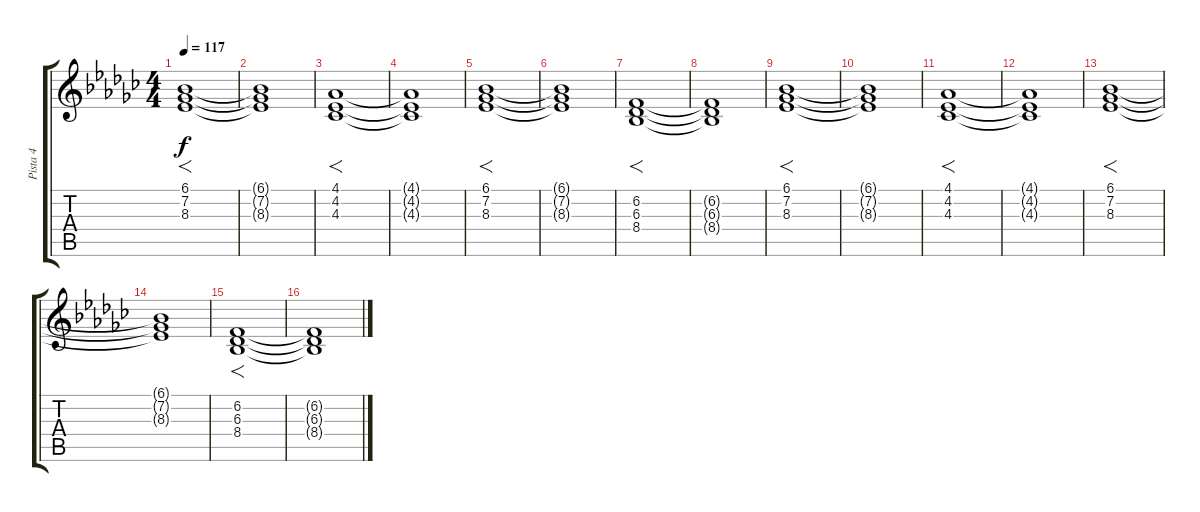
\track ("Pista 4" "Pista 4") {instrument pad4choir}
\staff {score tabs}
\tuning (E4 B3 G3 D3 A2 E2) {hide}
\ts (4 4)
\tempo 117
\clef g2
\ks ebminor
(6.1 7.2 8.3).1{f dy f} |
(6.1{t} 7.2{t} 8.3{t}).1 |
(4.1 4.2 4.3).1{f} |
(4.1{t} 4.2{t} 4.3{t}).1 |
(6.1 7.2 8.3).1{f} |
(6.1{t} 7.2{t} 8.3{t}).1 |
(6.2 6.3 8.4).1{f} |
(6.2{t} 6.3{t} 8.4{t}).1 |
(6.1 7.2 8.3).1{f} |
(6.1{t} 7.2{t} 8.3{t}).1 |
(4.1 4.2 4.3).1{f} |
(4.1{t} 4.2{t} 4.3{t}).1 |
(6.1 7.2 8.3).1{f} |
(6.1{t} 7.2{t} 8.3{t}).1 |
(6.2 6.3 8.4).1{f} |
(6.2{t} 6.3{t} 8.4{t}).1
